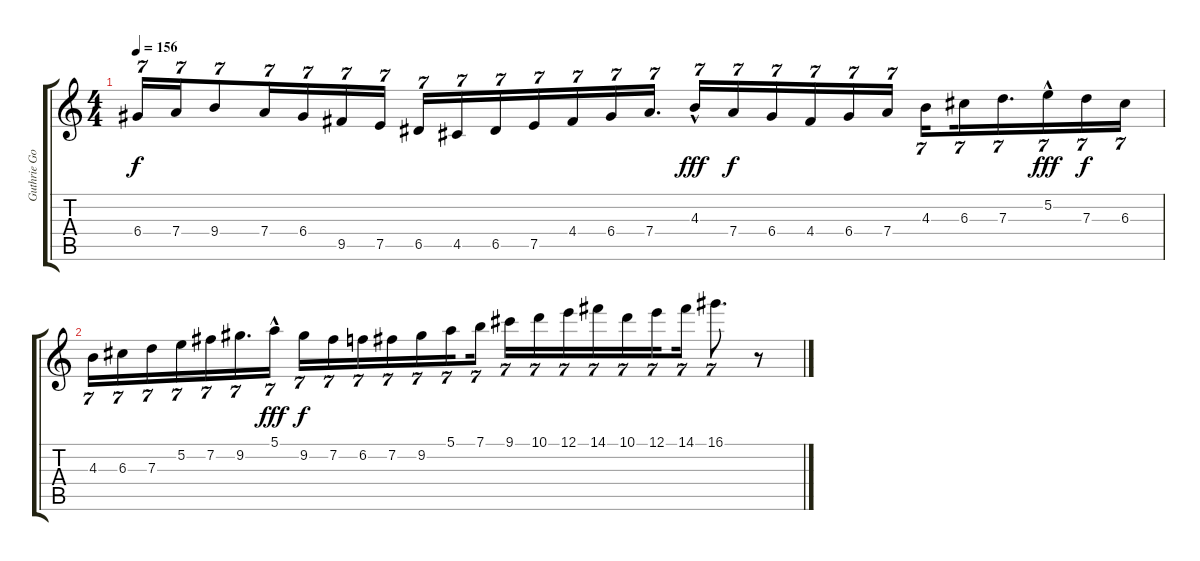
\track ("Guthrie Govan" "Guthrie Go") {instrument distortionguitar}
\staff {score tabs}
\tuning (E4 B3 G3 D3 A2 E2) {hide}
\ts (4 4)
\tempo 156
\clef g2
\ks c
6.4.16{tu (7 4) dy f} 7.4.16{tu (7 4)} 9.4.8{tu (7 4)} 7.4.16{tu (7 4)} 6.4.16{tu (7 4)} 9.5.16{tu (7 4)} 7.5.16{tu (7 4)} 6.5.16{tu (7 4)} 4.5.16{tu (7 4)} 6.5.16{tu (7 4)} 7.5.16{tu (7 4)} 4.4.16{tu (7 4)} 6.4.16{tu (7 4)} 7.4.16{d tu (7 4)} 4.3{hac}.16{tu (7 4) dy fff} 7.4.16{tu (7 4) dy f} 6.4.16{tu (7 4)} 4.4.16{tu (7 4)} 6.4.16{tu (7 4)} 7.4.16{tu (7 4)} 4.3.16{tu (7 4) beam splitsecondary} 6.3.16{tu (7 4)} 7.3.16{d tu (7 4)} 5.2{hac}.16{tu (7 4) dy fff} 7.3.16{tu (7 4) dy f} 6.3.16{tu (7 4)} |
4.3.16{tu (7 4)} 6.3.16{tu (7 4)} 7.3.16{tu (7 4)} 5.2.16{tu (7 4)} 7.2.16{tu (7 4)} 9.2.16{d tu (7 4)} 5.1{hac}.16{tu (7 4) dy fff} 9.2.16{tu (7 4) dy f} 7.2.16{tu (7 4)} 6.2.16{tu (7 4)} 7.2.16{tu (7 4)} 9.2.16{tu (7 4)} 5.1.16{tu (7 4) beam splitsecondary} 7.1.16{tu (7 4)} 9.1.16{tu (7 4)} 10.1.16{tu (7 4)} 12.1.16{tu (7 4)} 14.1.16{tu (7 4)} 10.1.16{tu (7 4)} 12.1.16{tu (7 4) beam splitsecondary} 14.1.16{tu (7 4)} 16.1.8{d tu (7 4)} r.8
